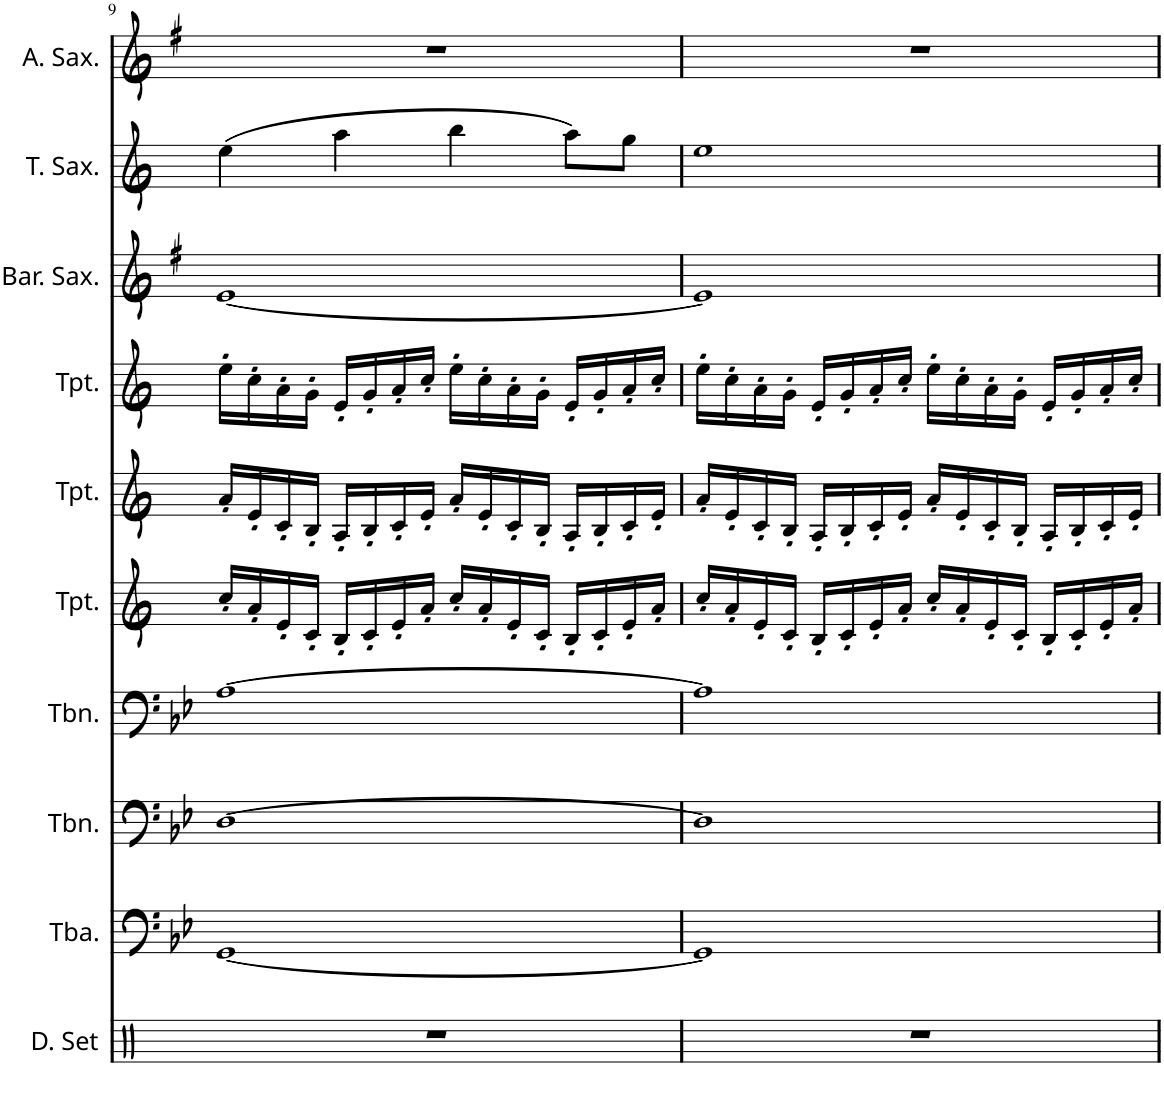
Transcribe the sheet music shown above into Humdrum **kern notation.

**kern	**kern	**kern	**kern	**kern	**kern	**kern	**kern	**kern	**kern
*part10	*part9	*part8	*part7	*part6	*part5	*part4	*part3	*part2	*part1
*staff10	*staff9	*staff8	*staff7	*staff6	*staff5	*staff4	*staff3	*staff2	*staff1
*I"Drumset	*I"Tuba	*I"Trombone	*I"Trombone	*I"Trumpet	*I"Trumpet	*I"Trumpet	*I"Baritone Saxophone	*I"Tenor Saxophone	*I"Alto Saxophone
*I'D. Set	*I'Tba.	*I'Tbn.	*I'Tbn.	*I'Tpt.	*I'Tpt.	*I'Tpt.	*I'Bar. Sax.	*I'T. Sax.	*I'A. Sax.
!!LO:PB:g=z
*clefX	*clefF4	*clefF4	*clefF4	*clefG2	*clefG2	*clefG2	*clefG2	*clefG2	*clefG2
*	*	*	*	*Trd1c2	*Trd1c2	*Trd1c2	*Trd12c21	*Trd8c14	*Trd5c9
*k[]	*k[b-e-]	*k[b-e-]	*k[b-e-]	*k[]	*k[]	*k[]	*k[f#]	*k[]	*k[f#]
*M4/4	*M4/4	*M4/4	*M4/4	*M4/4	*M4/4	*M4/4	*M4/4	*M4/4	*M4/4
=9	=9	=9	=9	=9	=9	=9	=9	=9	=9
1r	[1GG	[1D	[1A	16cc'/LL	16a'/LL	16ee'\LL	[1e	(4ee\	1r
.	.	.	.	16a'/	16e'/	16cc'\	.	.	.
.	.	.	.	16e'/	16c'/	16a'\	.	.	.
.	.	.	.	16c'/JJ	16B'/JJ	16g'\JJ	.	.	.
.	.	.	.	16B'/LL	16A'/LL	16e'/LL	.	4aa\	.
.	.	.	.	16c'/	16B'/	16g'/	.	.	.
.	.	.	.	16e'/	16c'/	16a'/	.	.	.
.	.	.	.	16a'/JJ	16e'/JJ	16cc'/JJ	.	.	.
.	.	.	.	16cc'/LL	16a'/LL	16ee'\LL	.	4bb\	.
.	.	.	.	16a'/	16e'/	16cc'\	.	.	.
.	.	.	.	16e'/	16c'/	16a'\	.	.	.
.	.	.	.	16c'/JJ	16B'/JJ	16g'\JJ	.	.	.
.	.	.	.	16B'/LL	16A'/LL	16e'/LL	.	8aa\L)	.
.	.	.	.	16c'/	16B'/	16g'/	.	.	.
.	.	.	.	16e'/	16c'/	16a'/	.	8gg\J	.
.	.	.	.	16a'/JJ	16e'/JJ	16cc'/JJ	.	.	.
=10	=10	=10	=10	=10	=10	=10	=10	=10	=10
1r	1GG]	1D]	1A]	16cc'/LL	16a'/LL	16ee'\LL	1e]	1ee	1r
.	.	.	.	16a'/	16e'/	16cc'\	.	.	.
.	.	.	.	16e'/	16c'/	16a'\	.	.	.
.	.	.	.	16c'/JJ	16B'/JJ	16g'\JJ	.	.	.
.	.	.	.	16B'/LL	16A'/LL	16e'/LL	.	.	.
.	.	.	.	16c'/	16B'/	16g'/	.	.	.
.	.	.	.	16e'/	16c'/	16a'/	.	.	.
.	.	.	.	16a'/JJ	16e'/JJ	16cc'/JJ	.	.	.
.	.	.	.	16cc'/LL	16a'/LL	16ee'\LL	.	.	.
.	.	.	.	16a'/	16e'/	16cc'\	.	.	.
.	.	.	.	16e'/	16c'/	16a'\	.	.	.
.	.	.	.	16c'/JJ	16B'/JJ	16g'\JJ	.	.	.
.	.	.	.	16B'/LL	16A'/LL	16e'/LL	.	.	.
.	.	.	.	16c'/	16B'/	16g'/	.	.	.
.	.	.	.	16e'/	16c'/	16a'/	.	.	.
.	.	.	.	16a'/JJ	16e'/JJ	16cc'/JJ	.	.	.
=	=	=	=	=	=	=	=	=	=
*-	*-	*-	*-	*-	*-	*-	*-	*-	*-
